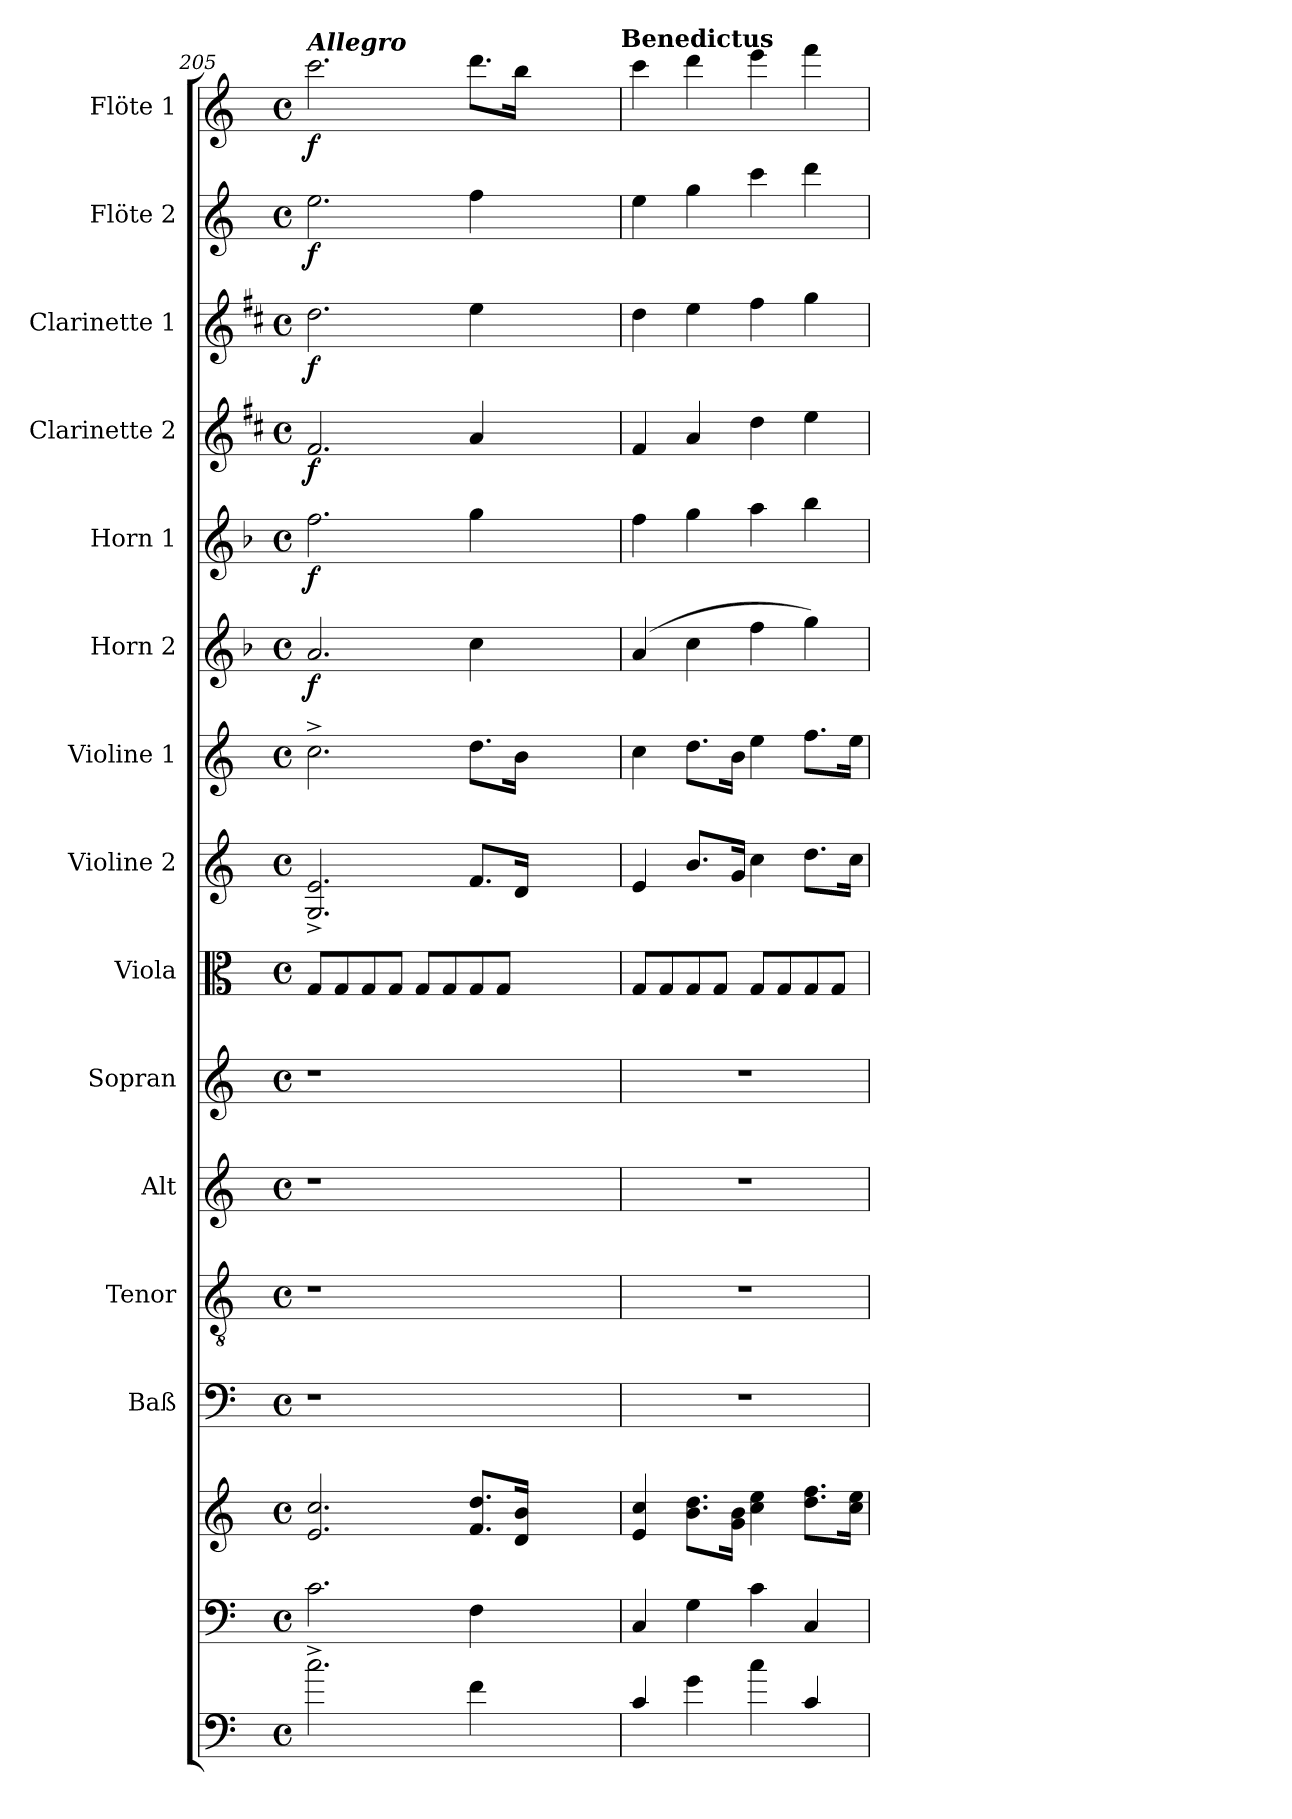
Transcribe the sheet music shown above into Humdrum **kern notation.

**kern	**kern	**kern	**kern	**kern	**kern	**kern	**kern	**kern	**kern	**kern	**dynam	**kern	**dynam	**kern	**dynam	**kern	**dynam	**kern	**dynam	**kern	**dynam
*part15	*part14	*part14	*part13	*part12	*part11	*part10	*part9	*part8	*part7	*part6	*part6	*part5	*part5	*part4	*part4	*part3	*part3	*part2	*part2	*part1	*part1
*staff16	*staff15	*staff14	*staff13	*staff12	*staff11	*staff10	*staff9	*staff8	*staff7	*staff6	*staff6	*staff5	*staff5	*staff4	*staff4	*staff3	*staff3	*staff2	*staff2	*staff1	*staff1
*	*	*	*I"Baß	*I"Tenor	*I"Alt	*I"Sopran	*I"Viola	*I"Violine 2	*I"Violine 1	*I"Horn 2	*	*I"Horn 1	*	*I"Clarinette 2	*	*I"Clarinette 1	*	*I"Flöte 2	*	*I"Flöte 1	*
*	*	*	*I'Baß	*I'Ten	*I'Alt	*I'Sop	*I'Vla.	*I'Vln. 2	*I'Vln. 1	*I'Hrn. 2	*	*I'Hrn. 1	*	*I'Cl. 2	*	*I'Cl. 1	*	*I'Fl. 2	*	*I'Fl. 1	*
!!LO:PB:g=z
*clefF4	*clefF4	*clefG2	*clefF4	*clefGv2	*clefG2	*clefG2	*clefC3	*clefG2	*clefG2	*clefG2	*	*clefG2	*	*clefG2	*	*clefG2	*	*clefG2	*	*clefG2	*
*ITrd7c12	*	*	*	*	*	*	*	*	*	*ITrd3c5	*	*ITrd3c5	*	*ITrd1c2	*	*ITrd1c2	*	*	*	*	*
*k[]	*k[]	*k[]	*k[]	*k[]	*k[]	*k[]	*k[]	*k[]	*k[]	*k[]	*	*k[]	*	*k[]	*	*k[]	*	*k[]	*	*k[]	*
*C:	*C:	*C:	*C:	*C:	*C:	*C:	*C:	*C:	*C:	*C:	*	*C:	*	*C:	*	*C:	*	*C:	*	*C:	*
*M4/4	*M4/4	*M4/4	*M4/4	*M4/4	*M4/4	*M4/4	*M4/4	*M4/4	*M4/4	*M4/4	*	*M4/4	*	*M4/4	*	*M4/4	*	*M4/4	*	*M4/4	*
*met(c)	*met(c)	*met(c)	*met(c)	*met(c)	*met(c)	*met(c)	*met(c)	*met(c)	*met(c)	*met(c)	*	*met(c)	*	*met(c)	*	*met(c)	*	*met(c)	*	*met(c)	*
=205	=205	=205	=205	=205	=205	=205	=205	=205	=205	=205	=205	=205	=205	=205	=205	=205	=205	=205	=205	=205	=205
!	!	!	!	!	!	!	!	!	!	!	!	!	!	!	!	!	!	!	!	!LO:TX:a:Bi:t=Allegro	!
!	!	!	!	!	!	!	!	!	!	!	!LO:DY:b	!	!LO:DY:b	!	!LO:DY:b	!	!LO:DY:b	!	!LO:DY:b	!	!LO:DY:b
2.c^>\	2.c\	2.e/ 2.cc/	1r	1r	1r	1r	8G/L	2.G/^< 2.e/^<	2.cc^>\	2.e/	f	2.cc\	f	2.e/	f	2.cc\	f	2.ee\	f	2.ccc\	f
.	.	.	.	.	.	.	8G/	.	.	.	.	.	.	.	.	.	.	.	.	.	.
.	.	.	.	.	.	.	8G/	.	.	.	.	.	.	.	.	.	.	.	.	.	.
.	.	.	.	.	.	.	8G/J	.	.	.	.	.	.	.	.	.	.	.	.	.	.
.	.	.	.	.	.	.	8G/L	.	.	.	.	.	.	.	.	.	.	.	.	.	.
.	.	.	.	.	.	.	8G/	.	.	.	.	.	.	.	.	.	.	.	.	.	.
4F\	4F\	8.f/ 8.dd/L	.	.	.	.	8G/	8.f/L	8.dd\L	4g\	.	4dd\	.	4g/	.	4dd\	.	4ff\	.	8.ddd\L	.
.	.	.	.	.	.	.	8G/J	.	.	.	.	.	.	.	.	.	.	.	.	.	.
.	.	16d/ 16b/Jk	.	.	.	.	.	16d/Jk	16b\Jk	.	.	.	.	.	.	.	.	.	.	16bb\Jk	.
2..ryy	2..ryy	2..ryy	2..ryy	2..ryy	2..ryy	2..ryy	2..ryy	2..ryy	2..ryy	2..ryy	.	2..ryy	.	2..ryy	.	2..ryy	.	2..ryy	.	2..ryy	.
!	!	!	!	!	!	!	!	!	!	!	!	!	!	!	!	!	!	!	!	!LO:TX:a:B:t=Benedictus	!
=206	=206	=206	=206	=206	=206	=206	=206	=206	=206	=206	=206	=206	=206	=206	=206	=206	=206	=206	=206	=206	=206
4C/	4C/	4e/ 4cc/	1r	1r	1r	1r	8G/L	4e/	4cc\	(>4e/	.	4cc\	.	4e/	.	4cc\	.	4ee\	.	4ccc\	.
.	.	.	.	.	.	.	8G/	.	.	.	.	.	.	.	.	.	.	.	.	.	.
4G\	4G\	8.b\ 8.dd\L	.	.	.	.	8G/	8.b/L	8.dd\L	4g\	.	4dd\	.	4g/	.	4dd\	.	4gg\	.	4ddd\	.
.	.	.	.	.	.	.	8G/J	.	.	.	.	.	.	.	.	.	.	.	.	.	.
.	.	16g\ 16b\Jk	.	.	.	.	.	16g/Jk	16b\Jk	.	.	.	.	.	.	.	.	.	.	.	.
4c\	4c\	4cc\ 4ee\	.	.	.	.	8G/L	4cc\	4ee\	4cc\	.	4ee\	.	4cc\	.	4ee\	.	4ccc\	.	4eee\	.
.	.	.	.	.	.	.	8G/	.	.	.	.	.	.	.	.	.	.	.	.	.	.
4C/	4C/	8.dd\ 8.ff\L	.	.	.	.	8G/	8.dd\L	8.ff\L	4dd\)	.	4ff\	.	4dd\	.	4ff\	.	4ddd\	.	4fff\	.
.	.	.	.	.	.	.	8G/J	.	.	.	.	.	.	.	.	.	.	.	.	.	.
.	.	16cc\ 16ee\Jk	.	.	.	.	.	16cc\Jk	16ee\Jk	.	.	.	.	.	.	.	.	.	.	.	.
=	=	=	=	=	=	=	=	=	=	=	=	=	=	=	=	=	=	=	=	=	=
*-	*-	*-	*-	*-	*-	*-	*-	*-	*-	*-	*-	*-	*-	*-	*-	*-	*-	*-	*-	*-	*-
